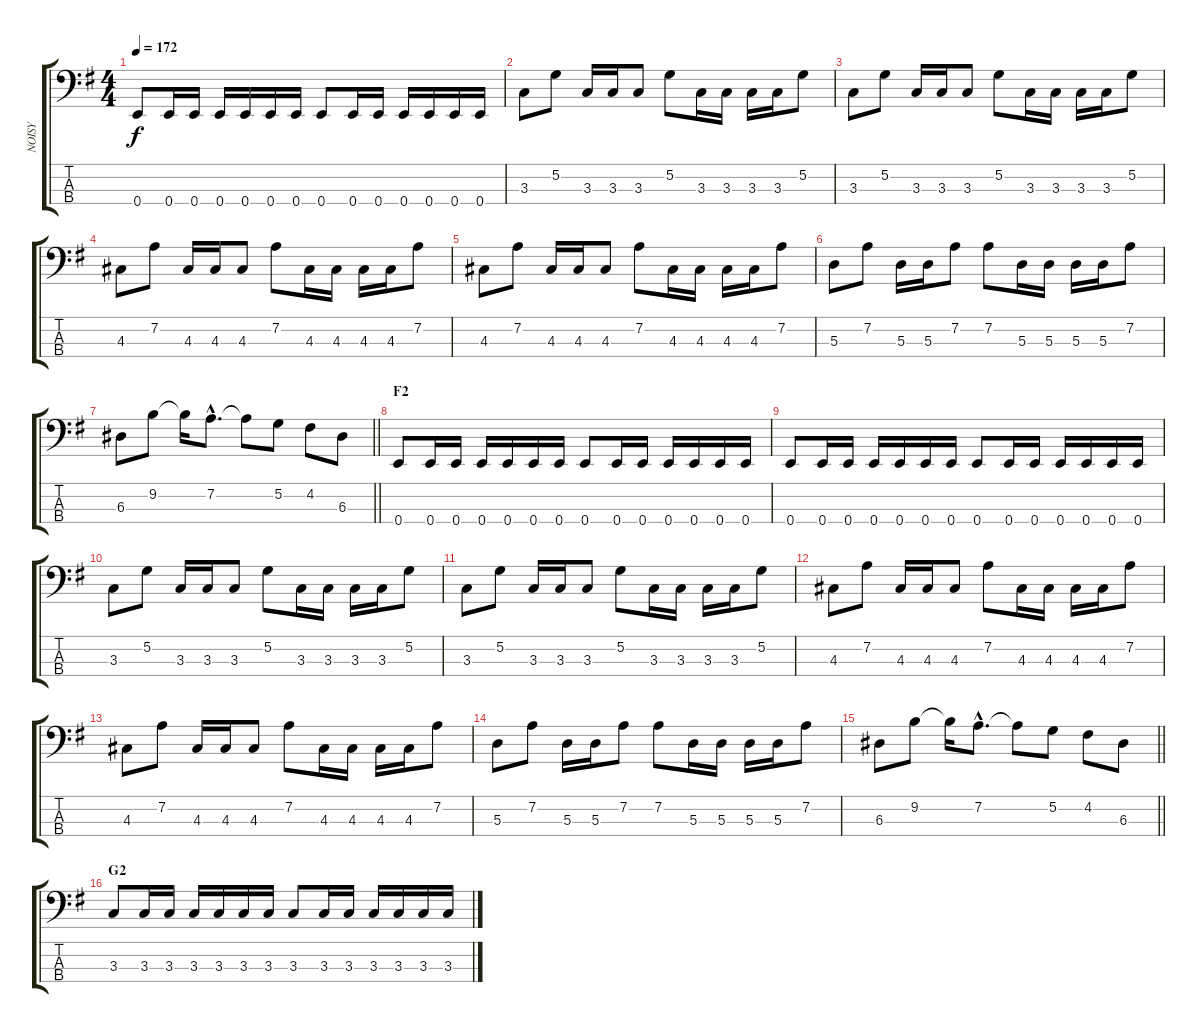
\track ("NOISY" "NOISY") {instrument electricbasspick}
\staff {score tabs}
\tuning (G2 D2 A1 E1) {hide}
\ts (4 4)
\tempo 172
\clef f4
\ks g
0.4.8{dy f} 0.4.16 0.4.16 0.4.16 0.4.16 0.4.16 0.4.16 0.4.8 0.4.16 0.4.16 0.4.16 0.4.16 0.4.16 0.4.16 |
3.3.8 5.2.8 3.3.16 3.3.16 3.3.8 5.2.8 3.3.16 3.3.16 3.3.16 3.3.16 5.2.8 |
3.3.8 5.2.8 3.3.16 3.3.16 3.3.8 5.2.8 3.3.16 3.3.16 3.3.16 3.3.16 5.2.8 |
4.3.8 7.2.8 4.3.16 4.3.16 4.3.8 7.2.8 4.3.16 4.3.16 4.3.16 4.3.16 7.2.8 |
4.3.8 7.2.8 4.3.16 4.3.16 4.3.8 7.2.8 4.3.16 4.3.16 4.3.16 4.3.16 7.2.8 |
5.3.8 7.2.8 5.3.16 5.3.16 7.2.8 7.2.8 5.3.16 5.3.16 5.3.16 5.3.16 7.2.8 |
\barLineRight lightlight
6.3.8 9.2.8 9.2{t}.16 7.2{hac}.8{d} 7.2{t}.8 5.2.8 4.2.8 6.3.8 |
\section ("" "F2")
0.4.8 0.4.16 0.4.16 0.4.16 0.4.16 0.4.16 0.4.16 0.4.8 0.4.16 0.4.16 0.4.16 0.4.16 0.4.16 0.4.16 |
0.4.8 0.4.16 0.4.16 0.4.16 0.4.16 0.4.16 0.4.16 0.4.8 0.4.16 0.4.16 0.4.16 0.4.16 0.4.16 0.4.16 |
3.3.8 5.2.8 3.3.16 3.3.16 3.3.8 5.2.8 3.3.16 3.3.16 3.3.16 3.3.16 5.2.8 |
3.3.8 5.2.8 3.3.16 3.3.16 3.3.8 5.2.8 3.3.16 3.3.16 3.3.16 3.3.16 5.2.8 |
4.3.8 7.2.8 4.3.16 4.3.16 4.3.8 7.2.8 4.3.16 4.3.16 4.3.16 4.3.16 7.2.8 |
4.3.8 7.2.8 4.3.16 4.3.16 4.3.8 7.2.8 4.3.16 4.3.16 4.3.16 4.3.16 7.2.8 |
5.3.8 7.2.8 5.3.16 5.3.16 7.2.8 7.2.8 5.3.16 5.3.16 5.3.16 5.3.16 7.2.8 |
\barLineRight lightlight
6.3.8 9.2.8 9.2{t}.16 7.2{hac}.8{d} 7.2{t}.8 5.2.8 4.2.8 6.3.8 |
\section ("" "G2")
3.3.8 3.3.16 3.3.16 3.3.16 3.3.16 3.3.16 3.3.16 3.3.8 3.3.16 3.3.16 3.3.16 3.3.16 3.3.16 3.3.16
